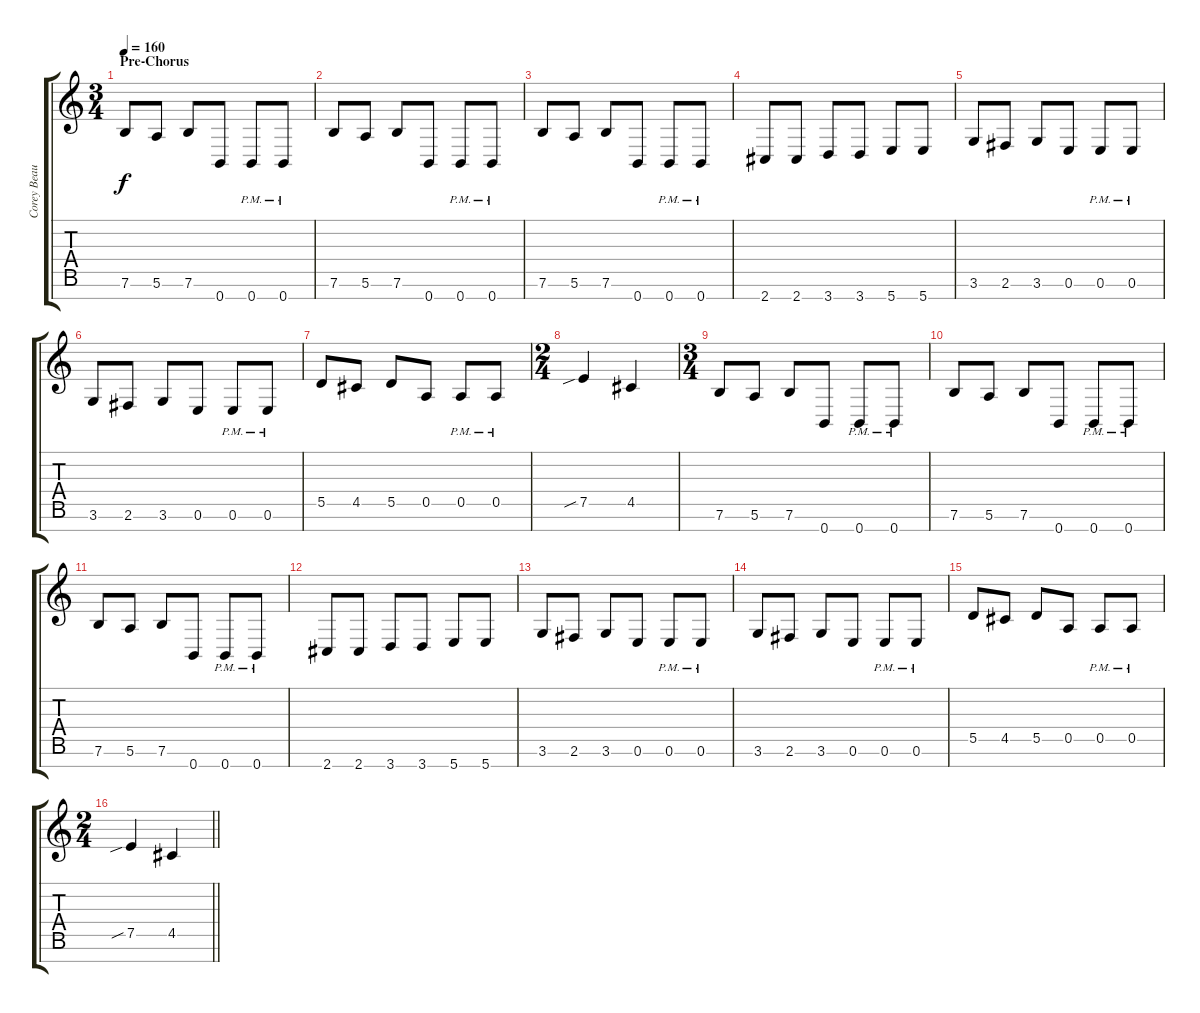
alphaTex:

\track ("Corey Beaulieu" "Corey Beau") {instrument distortionguitar}
\staff {score tabs}
\tuning (E4 B3 G3 D3 A2 E2 B1) {hide}
\ts (3 4)
\section ("" "Pre-Chorus")
\tempo 160
\clef g2
\ks c
7.6.8{dy f} 5.6.8 7.6.8 0.7.8 0.7{pm}.8 0.7{pm}.8 |
7.6.8 5.6.8 7.6.8 0.7.8 0.7{pm}.8 0.7{pm}.8 |
7.6.8 5.6.8 7.6.8 0.7.8 0.7{pm}.8 0.7{pm}.8 |
2.7.8 2.7.8 3.7.8 3.7.8 5.7.8 5.7.8 |
3.6.8 2.6.8 3.6.8 0.6.8 0.6{pm}.8 0.6{pm}.8 |
3.6.8 2.6.8 3.6.8 0.6.8 0.6{pm}.8 0.6{pm}.8 |
5.5.8 4.5.8 5.5.8 0.5.8 0.5{pm}.8 0.5{pm}.8 |
\ts (2 4)
7.5{sib}.4 4.5.4 |
\ts (3 4)
7.6.8 5.6.8 7.6.8 0.7.8 0.7{pm}.8 0.7{pm}.8 |
7.6.8 5.6.8 7.6.8 0.7.8 0.7{pm}.8 0.7{pm}.8 |
7.6.8 5.6.8 7.6.8 0.7.8 0.7{pm}.8 0.7{pm}.8 |
2.7.8 2.7.8 3.7.8 3.7.8 5.7.8 5.7.8 |
3.6.8 2.6.8 3.6.8 0.6.8 0.6{pm}.8 0.6{pm}.8 |
3.6.8 2.6.8 3.6.8 0.6.8 0.6{pm}.8 0.6{pm}.8 |
5.5.8 4.5.8 5.5.8 0.5.8 0.5{pm}.8 0.5{pm}.8 |
\ts (2 4)
\barLineRight lightlight
7.5{sib}.4 4.5.4
